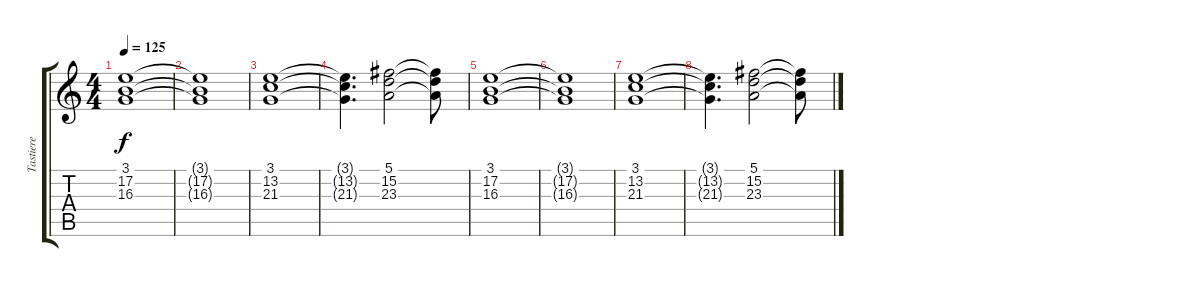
\track ("Tastiere" "Tastiere") {instrument pad2warm}
\staff {score tabs}
\tuning (E4 B3 G3 D3 A2 E2) {hide}
\ts (4 4)
\tempo 125
\clef g2
\ks c
(3.1 17.2 16.3).1{dy f} |
(3.1{t} 17.2{t} 16.3{t}).1 |
(3.1 13.2 21.3).1 |
(3.1{t} 13.2{t} 21.3{t}).4{d} (5.1 15.2 23.3).2 (5.1{t} 15.2{t} 23.3{t}).8 |
(3.1 17.2 16.3).1 |
(3.1{t} 17.2{t} 16.3{t}).1 |
(3.1 13.2 21.3).1 |
(3.1{t} 13.2{t} 21.3{t}).4{d} (5.1 15.2 23.3).2 (5.1{t} 15.2{t} 23.3{t}).8
